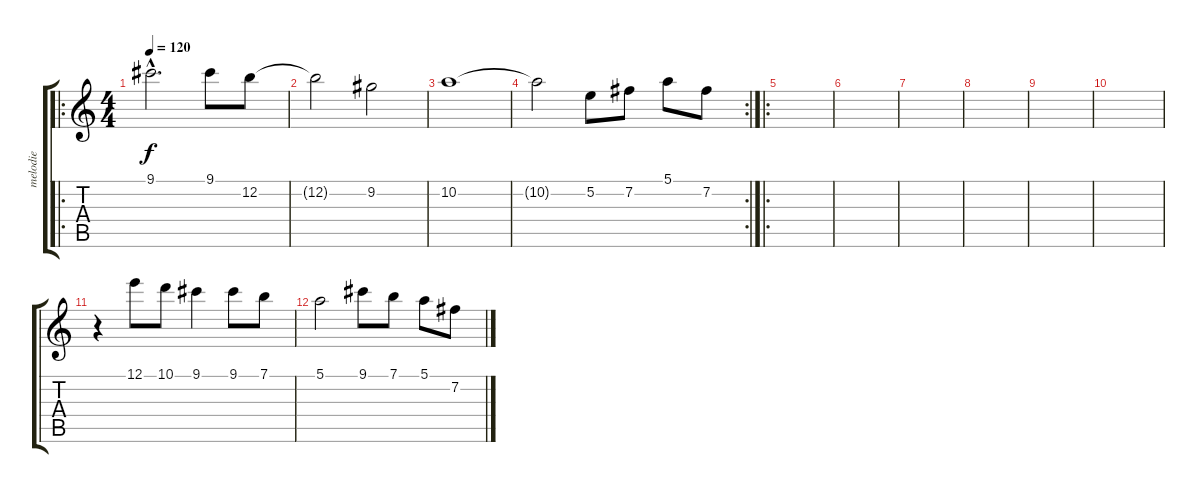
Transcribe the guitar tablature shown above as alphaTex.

\track ("melodie" "melodie") {instrument acousticguitarnylon}
\staff {score tabs}
\tuning (E4 B3 G3 D3 A2 E2) {hide}
\ro
\ts (4 4)
\tempo 120
\clef g2
\ks c
9.1{hac}.2{d dy f instrument acousticguitarnylon} 9.1.8 12.2.8 |
12.2{t}.2 9.2.2 |
10.2.1 |
\rc 2
10.2{t}.2 5.2.8 7.2.8 5.1.8 7.2.8 |
\ro
|
|
|
|
|
|
r.4 12.1.8 10.1.8 9.1.4 9.1.8 7.1.8 |
5.1.2 9.1.8 7.1.8 5.1.8 7.2.8
